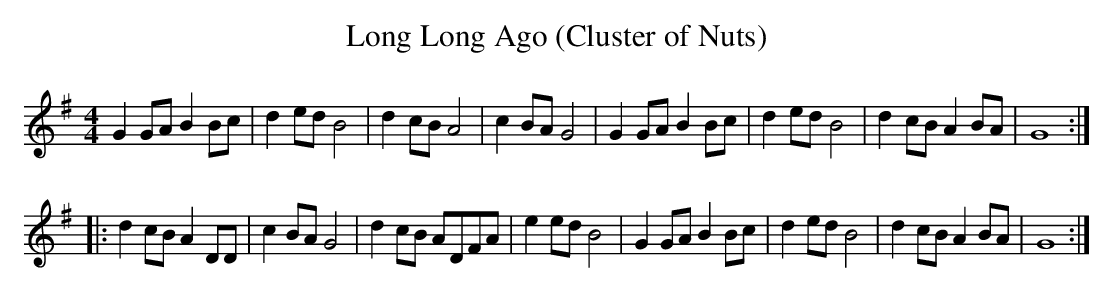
X:1
T:Long Long Ago (Cluster of Nuts)
M:4/4
L:1/8
K:G
G2 GA B2 Bc | d2 ed B4| d2 cB A4| c2 BA G4|G2 GA B2 Bc | d2 ed B4| d2 cB
 A2 BA| G8:|!
|: d2 cB A2 DD| c2 BA G4 | d2 cB ADFA| e2 ed B4|G2 GA B2 Bc | d2 ed B4|
d2 cB A2 BA| G8:|
